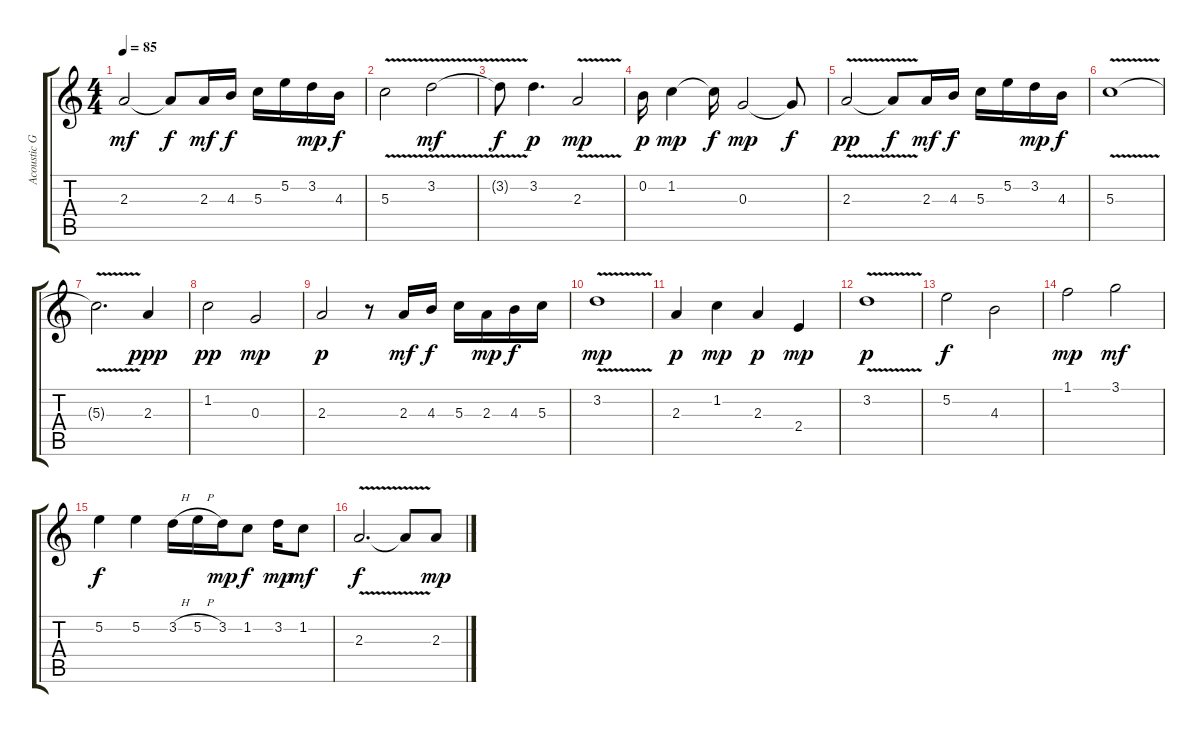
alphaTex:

\track ("Acoustic Guitar I" "Acoustic G") {instrument acousticguitarsteel}
\staff {score tabs}
\tuning (E4 B3 G3 D3 A2 E2) {hide}
\ts (4 4)
\tempo 85
\clef g2
\ks c
2.3.2{dy mf} 2.3{t}.8{dy f} 2.3.16{dy mf} 4.3.16{dy f} 5.3.16 5.2.16 3.2.16{dy mp} 4.3.16{dy f} |
5.3{v}.2 3.2{v}.2{dy mf} |
3.2{t}.8{dy f} 3.2.4{d dy p} 2.3{v}.2{dy mp} |
0.2.16{dy p} 1.2.4{dy mp} 1.2{t}.16{dy f} 0.3.2{dy mp} 0.3{t}.8{dy f} |
2.3{v}.2{dy pp} 2.3{t}.8{dy f} 2.3.16{dy mf} 4.3.16{dy f} 5.3.16 5.2.16 3.2.16{dy mp} 4.3.16{dy f} |
5.3{v}.1 |
5.3{t}.2{d} 2.3.4{dy ppp} |
1.2.2{dy pp} 0.3.2{dy mp} |
2.3.2{dy p} r.8 2.3.16{dy mf} 4.3.16{dy f} 5.3.16 2.3.16{dy mp} 4.3.16{dy f} 5.3.16 |
3.2{v}.1{dy mp} |
2.3.4{dy p} 1.2.4{dy mp} 2.3.4{dy p} 2.4.4{dy mp} |
3.2{v}.1{dy p} |
5.2.2{dy f} 4.3.2 |
1.1.2{dy mp} 3.1.2{dy mf} |
5.2.4{dy f} 5.2.4 3.2{h}.16 5.2{h}.16 3.2.16{dy mp} 1.2.8{dy f} 3.2.16{dy mp} 1.2.8{dy mf} |
2.3{v}.2{d dy f} 2.3{t}.8 2.3.8{dy mp}
